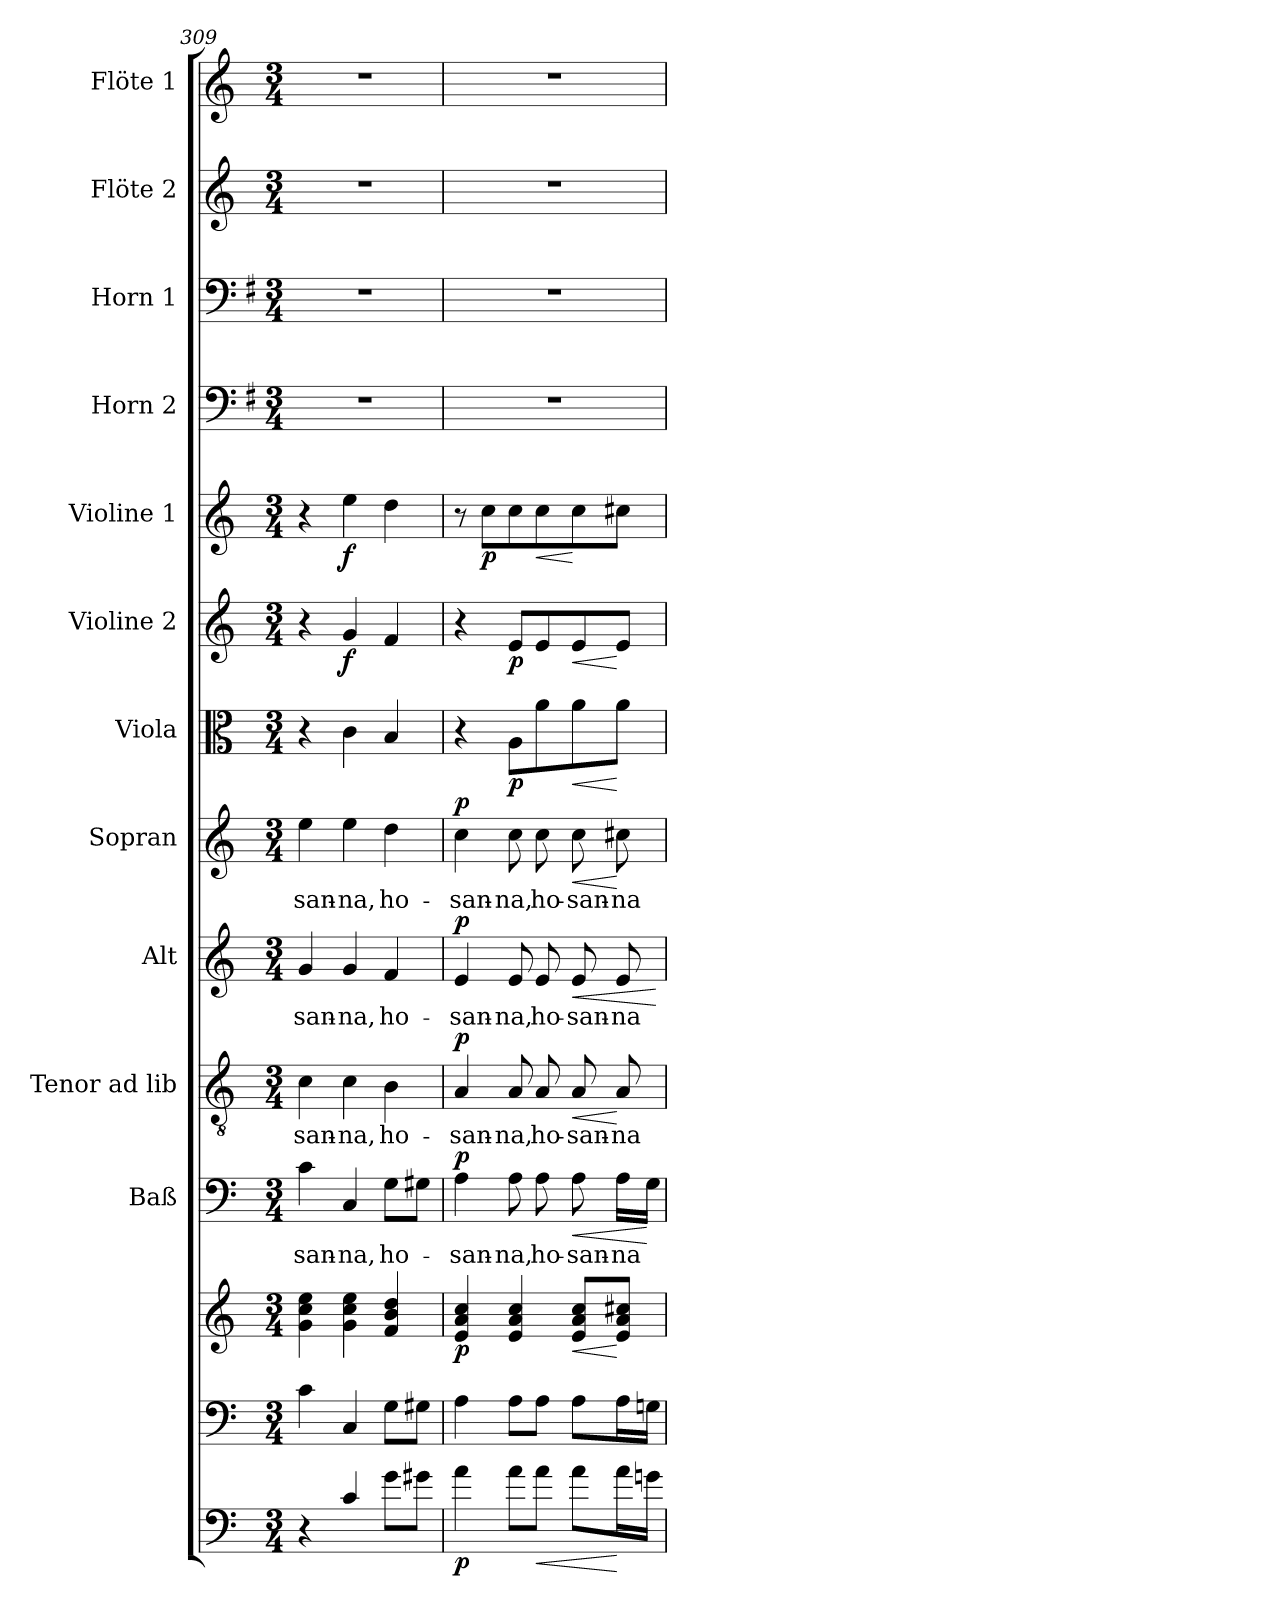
**kern	**dynam	**kern	**kern	**dynam	**kern	**text	**dynam	**kern	**text	**dynam	**kern	**text	**dynam	**kern	**text	**dynam	**kern	**dynam	**kern	**dynam	**kern	**dynam	**kern	**kern	**kern	**kern
*part13	*part13	*part12	*part12	*part12	*part11	*part11	*part11	*part10	*part10	*part10	*part9	*part9	*part9	*part8	*part8	*part8	*part7	*part7	*part6	*part6	*part5	*part5	*part4	*part3	*part2	*part1
*staff14	*staff14	*staff13	*staff12	*staff12/13	*staff11	*staff11	*staff11	*staff10	*staff10	*staff10	*staff9	*staff9	*staff9	*staff8	*staff8	*staff8	*staff7	*staff7	*staff6	*staff6	*staff5	*staff5	*staff4	*staff3	*staff2	*staff1
*	*	*	*	*	*I"Baß	*	*	*I"Tenor ad lib	*	*	*I"Alt	*	*	*I"Sopran	*	*	*I"Viola	*	*I"Violine 2	*	*I"Violine 1	*	*I"Horn 2	*I"Horn 1	*I"Flöte 2	*I"Flöte 1
*	*	*	*	*	*I'Baß	*	*	*I'Ten	*	*	*I'Alt	*	*	*I'Sop	*	*	*I'Vla.	*	*I'Vln. 2	*	*I'Vln. 1	*	*I'Hrn. 2	*I'Hrn. 1	*I'Fl. 2	*I'Fl. 1
!!LO:PB:g=z
*clefF4	*	*clefF4	*clefG2	*	*clefF4	*	*	*clefGv2	*	*	*clefG2	*	*	*clefG2	*	*	*clefC3	*	*clefG2	*	*clefG2	*	*clefF4	*clefF4	*clefG2	*clefG2
*ITrd7c12	*	*	*	*	*	*	*	*	*	*	*	*	*	*	*	*	*	*	*	*	*	*	*ITrd4c7	*ITrd4c7	*	*
*k[]	*	*k[]	*k[]	*	*k[]	*	*	*k[]	*	*	*k[]	*	*	*k[]	*	*	*k[]	*	*k[]	*	*k[]	*	*k[]	*k[]	*k[]	*k[]
*C:	*	*C:	*C:	*	*C:	*	*	*C:	*	*	*C:	*	*	*C:	*	*	*C:	*	*C:	*	*C:	*	*C:	*C:	*C:	*C:
*M3/4	*	*M3/4	*M3/4	*	*M3/4	*	*	*M3/4	*	*	*M3/4	*	*	*M3/4	*	*	*M3/4	*	*M3/4	*	*M3/4	*	*M3/4	*M3/4	*M3/4	*M3/4
=309	=309	=309	=309	=309	=309	=309	=309	=309	=309	=309	=309	=309	=309	=309	=309	=309	=309	=309	=309	=309	=309	=309	=309	=309	=309	=309
!	!	!	!	!	!	!LO:LY:b	!	!	!LO:LY:b	!	!	!LO:LY:b	!	!	!LO:LY:b	!	!	!	!	!	!	!	!	!	!	!
4r	.	4c\	4g\ 4cc\ 4ee\	.	4c\	-san-	.	4c\	-san-	.	4g/	-san-	.	4ee\	-san-	.	4r	.	4r	.	4r	.	2.r	2.r	2.r	2.r
!	!	!	!	!	!	!LO:LY:b	!	!	!LO:LY:b	!	!	!LO:LY:b	!	!	!LO:LY:b	!	!	!	!	!LO:DY:b	!	!LO:DY:b	!	!	!	!
4C/	.	4C/	4g\ 4cc\ 4ee\	.	4C/	-na,	.	4c\	-na,	.	4g/	-na,	.	4ee\	-na,	.	4c\	.	4g/	f	4ee\	f	.	.	.	.
!	!	!	!	!	!	!LO:LY:b	!	!	!LO:LY:b	!	!	!LO:LY:b	!	!	!LO:LY:b	!	!	!	!	!	!	!	!	!	!	!
8G\L	.	8G\L	4f/ 4b/ 4dd/	.	8G\L	ho-	.	4B\	ho-	.	4f/	ho-	.	4dd\	ho-	.	4B/	.	4f/	.	4dd\	.	.	.	.	.
8G#X\J	.	8G#X\J	.	.	8G#X\J	.	.	.	.	.	.	.	.	.	.	.	.	.	.	.	.	.	.	.	.	.
=310	=310	=310	=310	=310	=310	=310	=310	=310	=310	=310	=310	=310	=310	=310	=310	=310	=310	=310	=310	=310	=310	=310	=310	=310	=310	=310
!	!LO:DY:b	!	!	!LO:DY:b	!	!LO:LY:b	!LO:DY:a	!	!LO:LY:b	!LO:DY:a	!	!LO:LY:b	!LO:DY:a	!	!LO:LY:b	!LO:DY:a	!	!	!	!	!	!	!	!	!	!
4A\	p	4A\	4e/ 4a/ 4cc/	p	4A\	-san-	p	4A/	-san-	p	4e/	-san-	p	4cc\	-san-	p	4r	.	4r	.	8r	.	2.r	2.r	2.r	2.r
!	!	!	!	!	!	!	!	!	!	!	!	!	!	!	!	!	!	!	!	!	!	!LO:DY:b	!	!	!	!
.	.	.	.	.	.	.	.	.	.	.	.	.	.	.	.	.	.	.	.	.	8cc\L	p	.	.	.	.
!	!	!	!	!	!	!LO:LY:b	!	!	!LO:LY:b	!	!	!LO:LY:b	!	!	!LO:LY:b	!	!	!LO:DY:b	!	!LO:DY:b	!	!	!	!	!	!
8A\L	.	8A\L	4e/ 4a/ 4cc/	.	8A\	-na,	.	8A/	-na,	.	8e/	-na,	.	8cc\	-na,	.	8A\L	p	8e/L	p	8cc\	.	.	.	.	.
!	!LO:HP:b	!	!	!	!	!LO:LY:b	!	!	!LO:LY:b	!	!	!LO:LY:b	!	!	!LO:LY:b	!	!	!	!	!	!	!LO:HP:b	!	!	!	!
8A\J	<	8A\J	.	.	8A\	ho-	.	8A/	ho-	.	8e/	ho-	.	8cc\	ho-	.	8a\	.	8e/	.	8cc\	<	.	.	.	.
!	!	!	!	!LO:HP:b	!	!LO:LY:b	!LO:HP:b	!	!LO:LY:b	!LO:HP:b	!	!LO:LY:b	!LO:HP:b	!	!LO:LY:b	!LO:HP:b	!	!LO:HP:b	!	!LO:HP:b	!	!	!	!	!	!
8A\L	.	8A\L	8e/ 8a/ 8cc/L	<	8A\	-san-	<	8A/	-san-	<	8e/	-san-	<	8cc\	-san-	<	8a\	<	8e/	<	8cc\	[	.	.	.	.
!	!	!	!	!	!	!LO:LY:b	!	!	!LO:LY:b	!	!	!LO:LY:b	!	!	!LO:LY:b	!	!	!	!	!	!	!	!	!	!	!
16A\L	[	16A\L	8e/ 8a/ 8cc#X/J	[	16A\LL	-na	.	8A/	-na	[	8e/	-na	.	8cc#X\	-na	[	8a\J	[	8e/J	[	8cc#X\J	.	.	.	.	.
16Gn\JJ	.	16Gn\JJ	.	.	16G\JJ	.	[	.	.	.	.	.	.	.	.	.	.	.	.	.	.	.	.	.	.	.
.	.	.	.	.	.	.	.	.	.	.	.	.	[	.	.	.	.	.	.	.	.	.	.	.	.	.
=	=	=	=	=	=	=	=	=	=	=	=	=	=	=	=	=	=	=	=	=	=	=	=	=	=	=
*-	*-	*-	*-	*-	*-	*-	*-	*-	*-	*-	*-	*-	*-	*-	*-	*-	*-	*-	*-	*-	*-	*-	*-	*-	*-	*-
